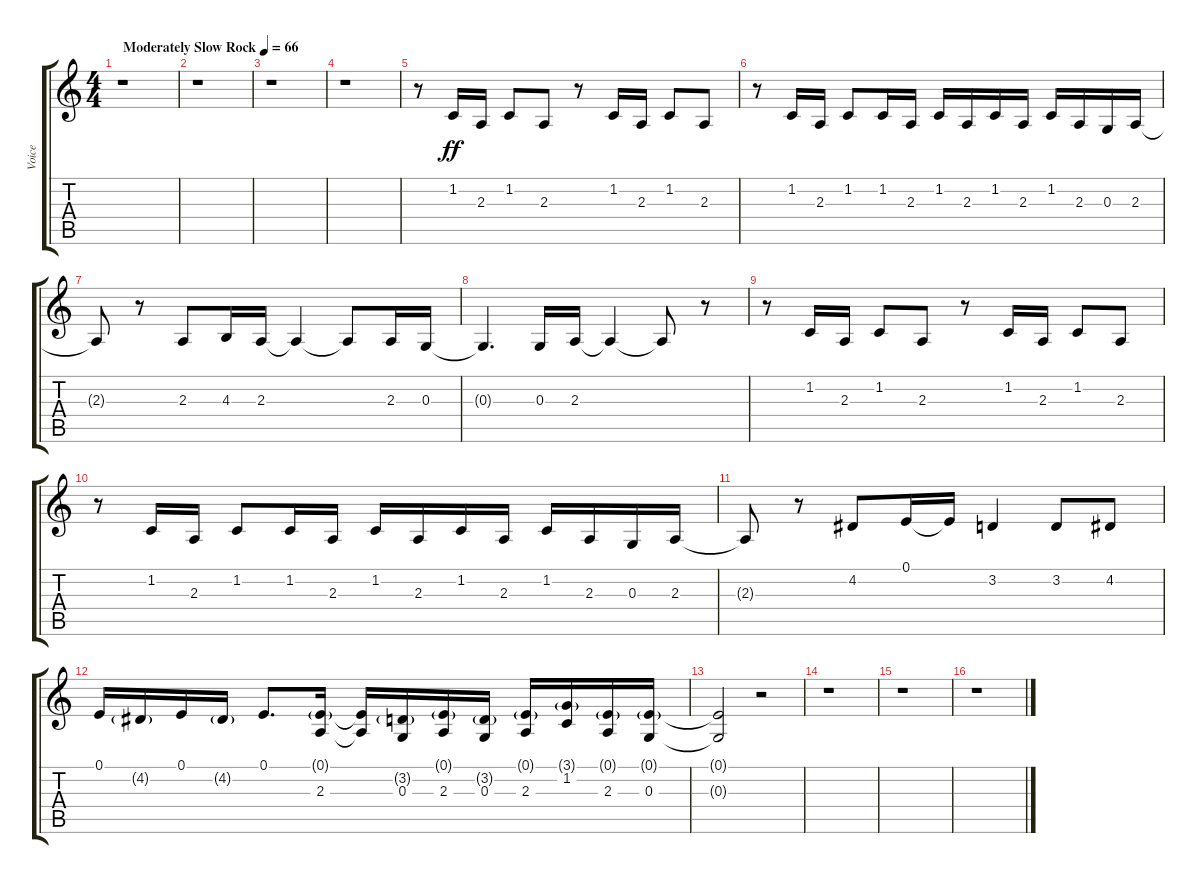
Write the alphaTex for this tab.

\track ("Voice" "Voice") {instrument cello}
\staff {score tabs}
\tuning (E4 B3 G3 D3 A2 E2) {hide}
\ts (4 4)
\tempo (66 "Moderately Slow Rock")
\clef g2
\ks c
r.1{dy ff instrument cello} |
r.1 |
r.1 |
r.1 |
r.8 1.2.16 2.3.16 1.2.8 2.3.8 r.8 1.2.16 2.3.16 1.2.8 2.3.8 |
r.8 1.2.16 2.3.16 1.2.8 1.2.16 2.3.16 1.2.16 2.3.16 1.2.16 2.3.16 1.2.16 2.3.16 0.3.16 2.3.16 |
2.3{t}.8 r.8 2.3.8 4.3.16 2.3.16 2.3{t}.4 2.3{t}.8 2.3.16 0.3.16 |
0.3{t}.4{d} 0.3.16 2.3.16 2.3{t}.4 2.3{t}.8 r.8 |
r.8 1.2.16 2.3.16 1.2.8 2.3.8 r.8 1.2.16 2.3.16 1.2.8 2.3.8 |
r.8 1.2.16 2.3.16 1.2.8 1.2.16 2.3.16 1.2.16 2.3.16 1.2.16 2.3.16 1.2.16 2.3.16 0.3.16 2.3.16 |
2.3{t}.8 r.8 4.2.8 0.1.16 0.1{t}.16 3.2.4 3.2.8 4.2.8 |
0.1.16 4.2{g}.16 0.1.16 4.2{g}.16 0.1.8{d} (0.1{g} 2.3).16 (0.1{t} 2.3{t}).16 (3.2{g} 0.3).16 (0.1{g} 2.3).16 (3.2{g} 0.3).16 (0.1{g} 2.3).16 (3.1{g} 1.2).16 (0.1{g} 2.3).16 (0.1{g} 0.3).16 |
(0.1{t} 0.3{t}).2 r.2 |
r.1 |
r.1 |
r.1
